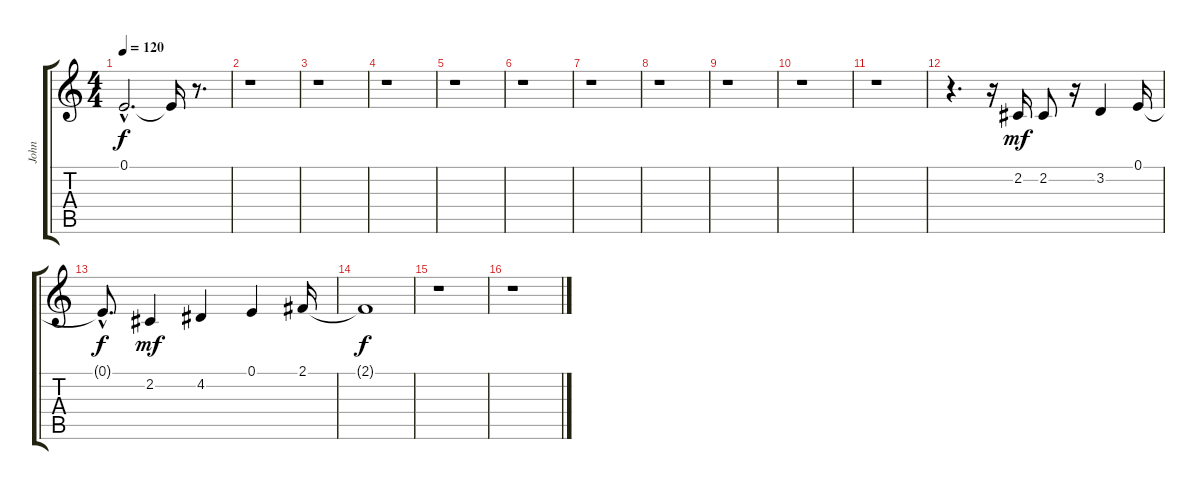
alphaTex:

\track ("John" "John") {instrument choiraahs}
\staff {score tabs}
\tuning (E4 B3 G3 D3 A2 E2) {hide}
\ts (4 4)
\tempo 120
\clef g2
\ks c
0.1{hac t}.2{d dy f} 0.1{t}.16 r.8{d} |
r.1 |
r.1 |
r.1 |
r.1 |
r.1 |
r.1 |
r.1 |
r.1 |
r.1 |
r.1 |
r.4{d} r.16 2.2.16{dy mf} 2.2.8 r.16 3.2.4 0.1.16 |
0.1{hac t}.8{d dy f} 2.2.4{dy mf} 4.2.4 0.1.4 2.1.16 |
2.1{t}.1{dy f} |
r.1 |
r.1
